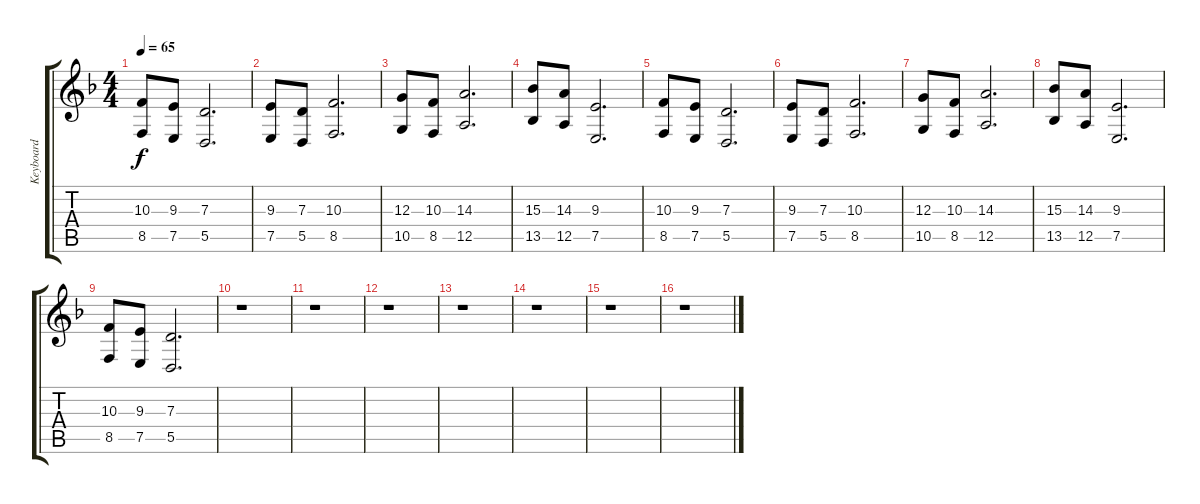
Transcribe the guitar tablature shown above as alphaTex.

\track ("Keyboard" "Keyboard") {instrument acousticgrandpiano}
\staff {score tabs}
\tuning (E4 B3 G3 D3 A2 D2) {hide}
\ts (4 4)
\tempo 65
\clef g2
\ks f
(10.3 8.5).8{dy f} (9.3 7.5).8 (7.3 5.5).2{d} |
(9.3 7.5).8 (7.3 5.5).8 (10.3 8.5).2{d} |
(12.3 10.5).8 (10.3 8.5).8 (14.3 12.5).2{d} |
(15.3 13.5).8 (14.3 12.5).8 (9.3 7.5).2{d} |
(10.3 8.5).8 (9.3 7.5).8 (7.3 5.5).2{d} |
(9.3 7.5).8 (7.3 5.5).8 (10.3 8.5).2{d} |
(12.3 10.5).8 (10.3 8.5).8 (14.3 12.5).2{d} |
(15.3 13.5).8 (14.3 12.5).8 (9.3 7.5).2{d} |
(10.3 8.5).8 (9.3 7.5).8 (7.3 5.5).2{d} |
r.1 |
r.1 |
r.1 |
r.1 |
r.1 |
r.1 |
r.1
